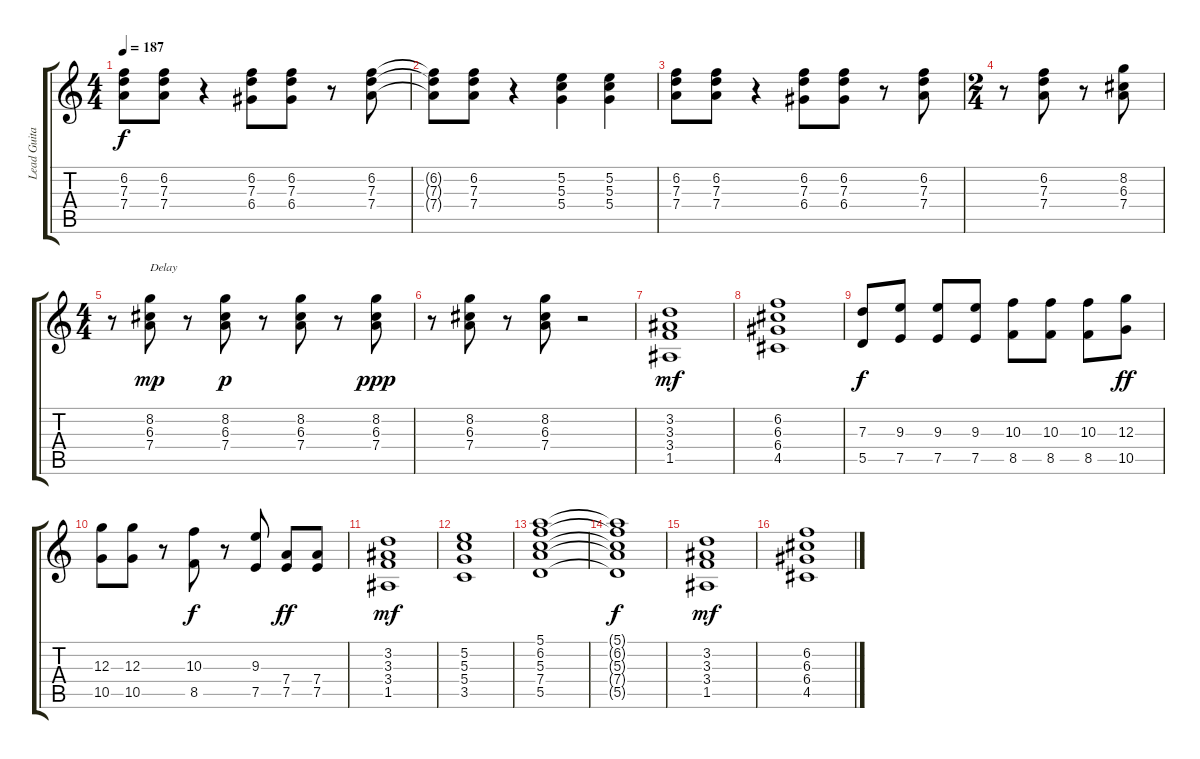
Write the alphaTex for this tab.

\track ("Lead Guitar" "Lead Guita") {instrument distortionguitar}
\staff {score tabs}
\tuning (E4 B3 G3 D3 A2 E2) {hide}
\ts (4 4)
\tempo 187
\clef g2
\ks c
(6.2 7.3 7.4).8{dy f balance 16} (6.2 7.3 7.4).8 r.4 (6.2 7.3 6.4).8 (6.2 7.3 6.4).8 r.8 (6.2 7.3 7.4).8 |
(6.2{t} 7.3{t} 7.4{t}).8 (6.2 7.3 7.4).8{balance 16} r.4 (5.2 5.3 5.4).4 (5.2 5.3 5.4).4 |
(6.2 7.3 7.4).8{balance 16} (6.2 7.3 7.4).8 r.4 (6.2 7.3 6.4).8 (6.2 7.3 6.4).8 r.8 (6.2 7.3 7.4).8{balance 16} |
\ts (2 4)
r.8 (6.2 7.3 7.4).8{balance 16} r.8 (8.2 6.3 7.4).8 |
\ts (4 4)
r.8 (8.2 6.3 7.4).8{txt "Delay" dy mp} r.8 (8.2 6.3 7.4).8{dy p} r.8 (8.2 6.3 7.4).8 r.8 (8.2 6.3 7.4).8{dy ppp} |
r.8 (8.2 6.3 7.4).8 r.8 (8.2 6.3 7.4).8 r.2 |
(3.2 3.3 3.4 1.5).1{dy mf} |
(6.2 6.3 6.4 4.5).1 |
(7.3 5.5).8{dy f} (9.3 7.5).8 (9.3 7.5).8 (9.3 7.5).8 (10.3 8.5).8 (10.3 8.5).8 (10.3 8.5).8 (12.3 10.5).8{dy ff} |
(12.3 10.5).8 (12.3 10.5).8 r.8 (10.3 8.5).8{dy f} r.8 (9.3 7.5).8 (7.4 7.5).8{dy ff} (7.4 7.5).8 |
(3.2 3.3 3.4 1.5).1{dy mf} |
(5.2 5.3 5.4 3.5).1 |
(5.1 6.2 5.3 7.4 5.5).1 |
(5.1{t} 6.2{t} 5.3{t} 7.4{t} 5.5{t}).1{dy f} |
(3.2 3.3 3.4 1.5).1{dy mf} |
(6.2 6.3 6.4 4.5).1
